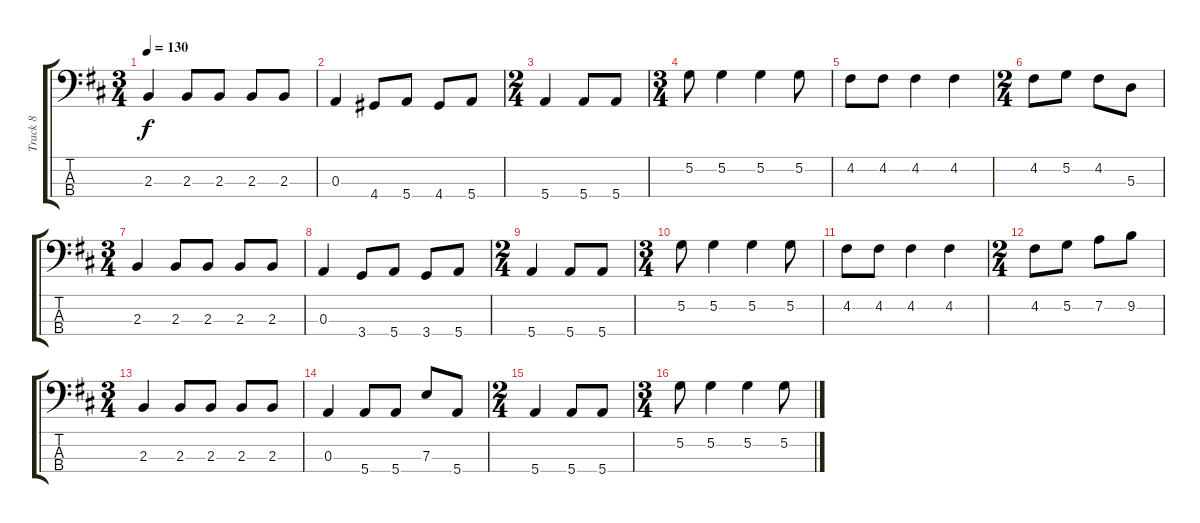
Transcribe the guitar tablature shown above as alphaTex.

\track ("Track 8" "Track 8") {instrument electricbassfinger}
\staff {score tabs}
\tuning (G2 D2 A1 E1) {hide}
\ts (3 4)
\tempo 130
\clef f4
\ks d
2.3.4{dy f} 2.3.8 2.3.8 2.3.8 2.3.8 |
0.3.4 4.4.8 5.4.8 4.4.8 5.4.8 |
\ts (2 4)
5.4.4 5.4.8 5.4.8 |
\ts (3 4)
5.2.8 5.2.4 5.2.4 5.2.8 |
4.2.8 4.2.8 4.2.4 4.2.4 |
\ts (2 4)
4.2.8 5.2.8 4.2.8 5.3.8 |
\ts (3 4)
2.3.4 2.3.8 2.3.8 2.3.8 2.3.8 |
0.3.4 3.4.8 5.4.8 3.4.8 5.4.8 |
\ts (2 4)
5.4.4 5.4.8 5.4.8 |
\ts (3 4)
5.2.8 5.2.4 5.2.4 5.2.8 |
4.2.8 4.2.8 4.2.4 4.2.4 |
\ts (2 4)
4.2.8 5.2.8 7.2.8 9.2.8 |
\ts (3 4)
2.3.4 2.3.8 2.3.8 2.3.8 2.3.8 |
0.3.4 5.4.8 5.4.8 7.3.8 5.4.8 |
\ts (2 4)
5.4.4 5.4.8 5.4.8 |
\ts (3 4)
5.2.8 5.2.4 5.2.4 5.2.8
